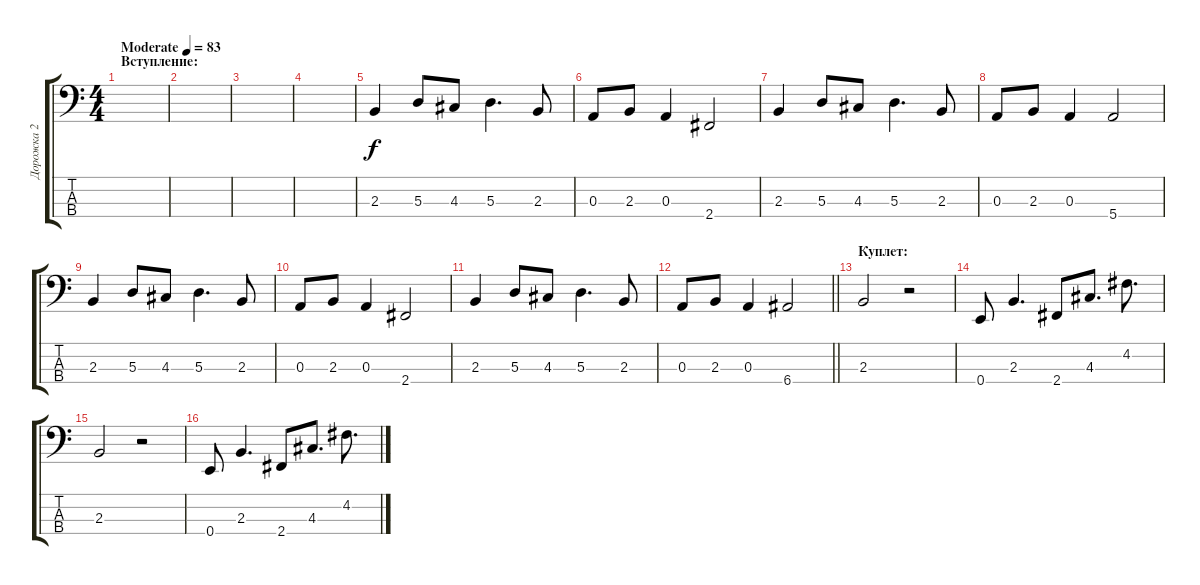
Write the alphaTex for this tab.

\track ("Дорожка 2" "Дорожка 2") {instrument electricbassfinger}
\staff {score tabs}
\tuning (G2 D2 A1 E1) {hide}
\ts (4 4)
\section ("" "Вступление:")
\tempo (83 "Moderate")
\clef f4
\ks c
|
|
|
|
2.3.4 5.3.8 4.3.8 5.3.4{d} 2.3.8 |
0.3.8 2.3.8 0.3.4 2.4.2 |
2.3.4 5.3.8 4.3.8 5.3.4{d} 2.3.8 |
0.3.8 2.3.8 0.3.4 5.4.2 |
2.3.4 5.3.8 4.3.8 5.3.4{d} 2.3.8 |
0.3.8 2.3.8 0.3.4 2.4.2 |
2.3.4 5.3.8 4.3.8 5.3.4{d} 2.3.8 |
\barLineRight lightlight
0.3.8 2.3.8 0.3.4 6.4.2 |
\section ("" "Куплет:")
2.3.2 r.2 |
0.4.8 2.3.4{d} 2.4.8 4.3.8{d} 4.2.8{d} |
2.3.2 r.2 |
0.4.8 2.3.4{d} 2.4.8 4.3.8{d} 4.2.8{d}
